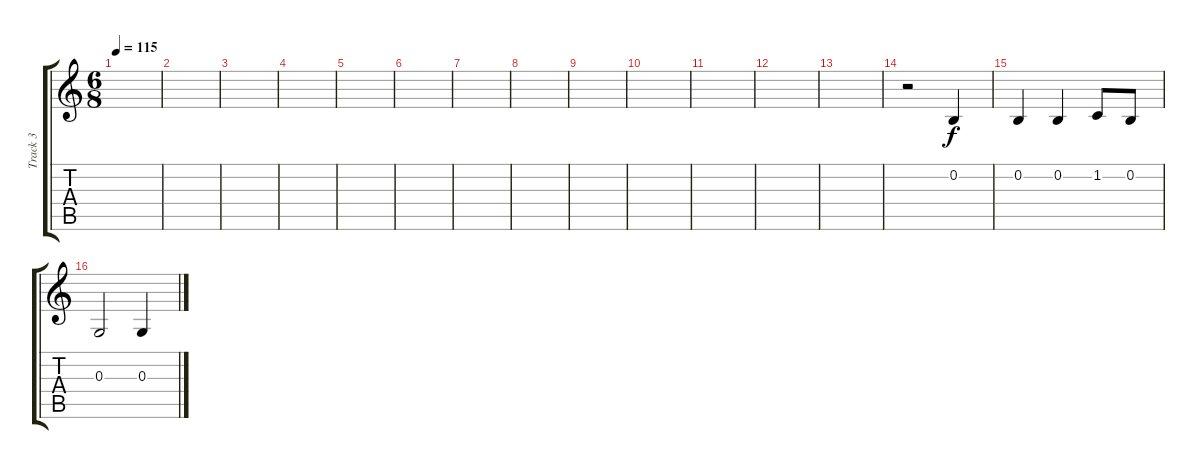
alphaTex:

\track ("Track 3" "Track 3") {instrument flute}
\staff {score tabs}
\tuning (E4 B3 G3 D3 A2 E2) {hide}
\ts (6 8)
\tempo 115
\clef g2
\ks c
|
|
|
|
|
|
|
|
|
|
|
|
|
r.2 0.2.4 |
0.2.4 0.2.4 1.2.8 0.2.8 |
0.3.2 0.3.4
